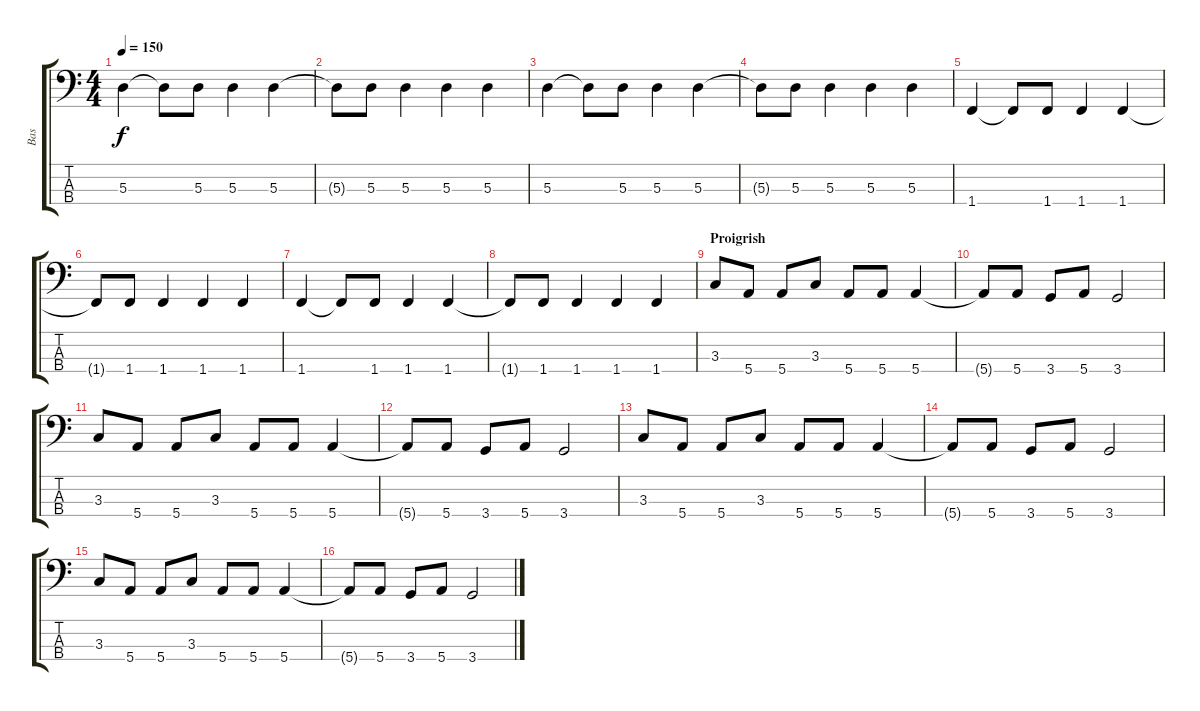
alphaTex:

\track ("Bas" "Bas") {instrument electricbassfinger}
\staff {score tabs}
\tuning (G2 D2 A1 E1) {hide}
\ts (4 4)
\tempo 150
\clef f4
\ks c
5.3.4{dy f} 5.3{t}.8 5.3.8 5.3.4 5.3.4 |
5.3{t}.8 5.3.8 5.3.4 5.3.4 5.3.4 |
5.3.4 5.3{t}.8 5.3.8 5.3.4 5.3.4 |
5.3{t}.8 5.3.8 5.3.4 5.3.4 5.3.4 |
1.4.4 1.4{t}.8 1.4.8 1.4.4 1.4.4 |
1.4{t}.8 1.4.8 1.4.4 1.4.4 1.4.4 |
1.4.4 1.4{t}.8 1.4.8 1.4.4 1.4.4 |
1.4{t}.8 1.4.8 1.4.4 1.4.4 1.4.4 |
\section ("" "Proigrish")
3.3.8 5.4.8 5.4.8 3.3.8 5.4.8 5.4.8 5.4.4 |
5.4{t}.8 5.4.8 3.4.8 5.4.8 3.4.2 |
3.3.8 5.4.8 5.4.8 3.3.8 5.4.8 5.4.8 5.4.4 |
5.4{t}.8 5.4.8 3.4.8 5.4.8 3.4.2 |
3.3.8 5.4.8 5.4.8 3.3.8 5.4.8 5.4.8 5.4.4 |
5.4{t}.8 5.4.8 3.4.8 5.4.8 3.4.2 |
3.3.8 5.4.8 5.4.8 3.3.8 5.4.8 5.4.8 5.4.4 |
5.4{t}.8 5.4.8 3.4.8 5.4.8 3.4.2
